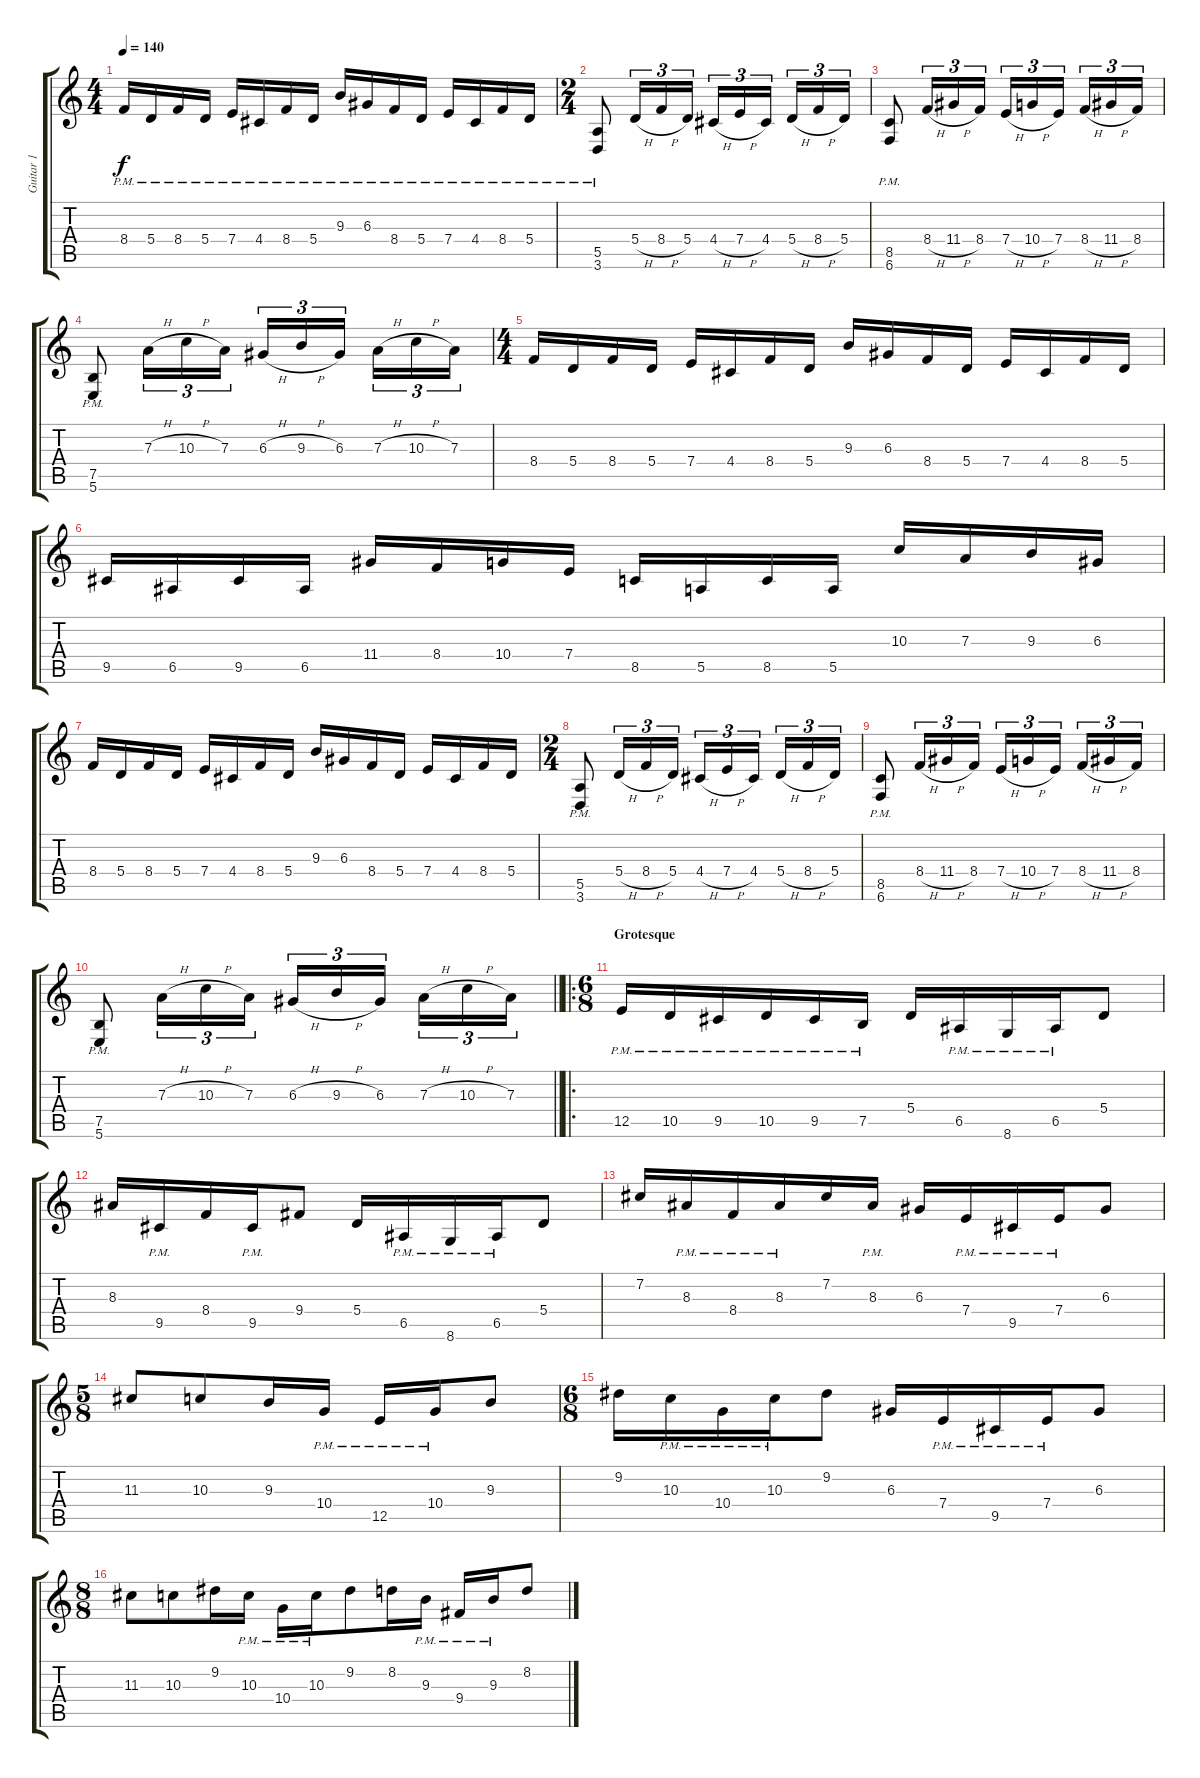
\track ("Guitar 1" "Guitar 1") {instrument distortionguitar}
\staff {score tabs}
\tuning (B3 Gb3 D3 A2 E2 B1) {hide}
\ts (4 4)
\tempo 140
\clef g2
\ks c
8.4{pm}.16{dy f} 5.4{pm}.16 8.4{pm}.16 5.4{pm}.16 7.4{pm}.16 4.4{pm}.16 8.4{pm}.16 5.4{pm}.16 9.3{pm}.16 6.3{pm}.16 8.4{pm}.16 5.4{pm}.16 7.4{pm}.16 4.4{pm}.16 8.4{pm}.16 5.4{pm}.16 |
\ts (2 4)
(5.5{pm} 3.6{pm}).8 5.4{h}.16{tu (3 2)} 8.4{h}.16{tu (3 2)} 5.4.16{tu (3 2)} 4.4{h}.16{tu (3 2)} 7.4{h}.16{tu (3 2)} 4.4.16{tu (3 2) beam splitsecondary} 5.4{h}.16{tu (3 2)} 8.4{h}.16{tu (3 2)} 5.4.16{tu (3 2)} |
(8.5{pm} 6.6{pm}).8 8.4{h}.16{tu (3 2)} 11.4{h}.16{tu (3 2)} 8.4.16{tu (3 2)} 7.4{h}.16{tu (3 2)} 10.4{h}.16{tu (3 2)} 7.4.16{tu (3 2) beam splitsecondary} 8.4{h}.16{tu (3 2)} 11.4{h}.16{tu (3 2)} 8.4.16{tu (3 2)} |
(7.5{pm} 5.6{pm}).8 7.3{h}.16{tu (3 2)} 10.3{h}.16{tu (3 2)} 7.3.16{tu (3 2)} 6.3{h}.16{tu (3 2)} 9.3{h}.16{tu (3 2)} 6.3.16{tu (3 2) beam splitsecondary} 7.3{h}.16{tu (3 2)} 10.3{h}.16{tu (3 2)} 7.3.16{tu (3 2)} |
\ts (4 4)
8.4.16 5.4.16 8.4.16 5.4.16 7.4.16 4.4.16 8.4.16 5.4.16 9.3.16 6.3.16 8.4.16 5.4.16 7.4.16 4.4.16 8.4.16 5.4.16 |
9.5.16 6.5.16 9.5.16 6.5.16 11.4.16 8.4.16 10.4.16 7.4.16 8.5.16 5.5.16 8.5.16 5.5.16 10.3.16 7.3.16 9.3.16 6.3.16 |
8.4.16 5.4.16 8.4.16 5.4.16 7.4.16 4.4.16 8.4.16 5.4.16 9.3.16 6.3.16 8.4.16 5.4.16 7.4.16 4.4.16 8.4.16 5.4.16 |
\ts (2 4)
(5.5{pm} 3.6{pm}).8 5.4{h}.16{tu (3 2)} 8.4{h}.16{tu (3 2)} 5.4.16{tu (3 2)} 4.4{h}.16{tu (3 2)} 7.4{h}.16{tu (3 2)} 4.4.16{tu (3 2) beam splitsecondary} 5.4{h}.16{tu (3 2)} 8.4{h}.16{tu (3 2)} 5.4.16{tu (3 2)} |
(8.5{pm} 6.6{pm}).8 8.4{h}.16{tu (3 2)} 11.4{h}.16{tu (3 2)} 8.4.16{tu (3 2)} 7.4{h}.16{tu (3 2)} 10.4{h}.16{tu (3 2)} 7.4.16{tu (3 2) beam splitsecondary} 8.4{h}.16{tu (3 2)} 11.4{h}.16{tu (3 2)} 8.4.16{tu (3 2)} |
\barLineRight lightlight
(7.5{pm} 5.6{pm}).8 7.3{h}.16{tu (3 2)} 10.3{h}.16{tu (3 2)} 7.3.16{tu (3 2)} 6.3{h}.16{tu (3 2)} 9.3{h}.16{tu (3 2)} 6.3.16{tu (3 2) beam splitsecondary} 7.3{h}.16{tu (3 2)} 10.3{h}.16{tu (3 2)} 7.3.16{tu (3 2)} |
\ro
\ts (6 8)
\section ("" "Grotesque")
12.5{pm}.16 10.5{pm}.16 9.5{pm}.16 10.5{pm}.16 9.5{pm}.16 7.5{pm}.16 5.4.16 6.5{pm}.16 8.6{pm}.16 6.5{pm}.16 5.4.8 |
8.3.16 9.5{pm}.16 8.4.16 9.5{pm}.16 9.4.8 5.4.16 6.5{pm}.16 8.6{pm}.16 6.5{pm}.16 5.4.8 |
7.2.16 8.3{pm}.16 8.4{pm}.16 8.3{pm}.16 7.2.16 8.3{pm}.16 6.3.16 7.4{pm}.16 9.5{pm}.16 7.4{pm}.16 6.3.8 |
\ts (5 8)
11.3.8 10.3.8 9.3.16 10.4{pm}.16 12.5{pm}.16 10.4{pm}.16 9.3.8 |
\ts (6 8)
9.2.16 10.3{pm}.16 10.4{pm}.16 10.3{pm}.16 9.2.8 6.3.16 7.4{pm}.16 9.5{pm}.16 7.4{pm}.16 6.3.8 |
\ts (8 8)
11.3.8 10.3.8 9.2.16 10.3{pm}.16 10.4{pm}.16 10.3{pm}.16 9.2.8 8.2.16 9.3{pm}.16 9.4{pm}.16 9.3{pm}.16 8.2.8
